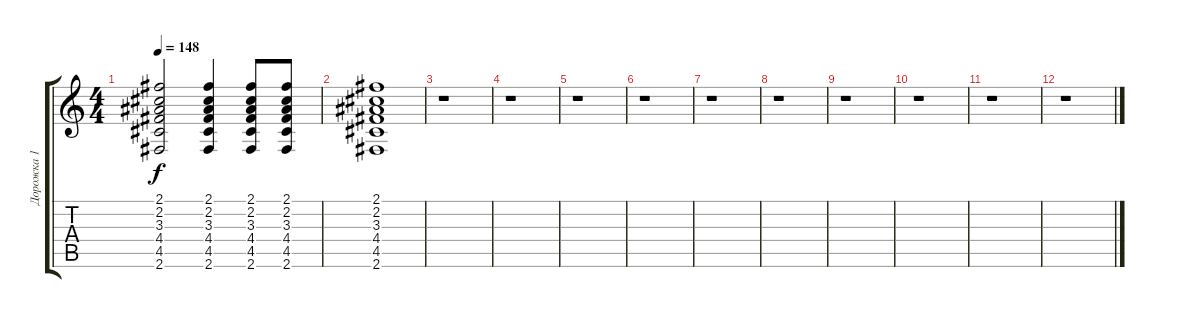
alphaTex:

\track ("Дорожка 1" "Дорожка 1") {instrument acousticguitarsteel}
\staff {score tabs}
\tuning (E4 B3 G3 D3 A2 E2) {hide}
\ts (4 4)
\tempo 148
\clef g2
\ks c
(2.1 2.2 3.3 4.4 4.5 2.6).2{dy f} (2.1 2.2 3.3 4.4 4.5 2.6).4 (2.1 2.2 3.3 4.4 4.5 2.6).8 (2.1 2.2 3.3 4.4 4.5 2.6).8 |
(2.1 2.2 3.3 4.4 4.5 2.6).1 |
r.1 |
r.1 |
r.1 |
r.1 |
r.1 |
r.1 |
r.1 |
r.1 |
r.1 |
r.1
